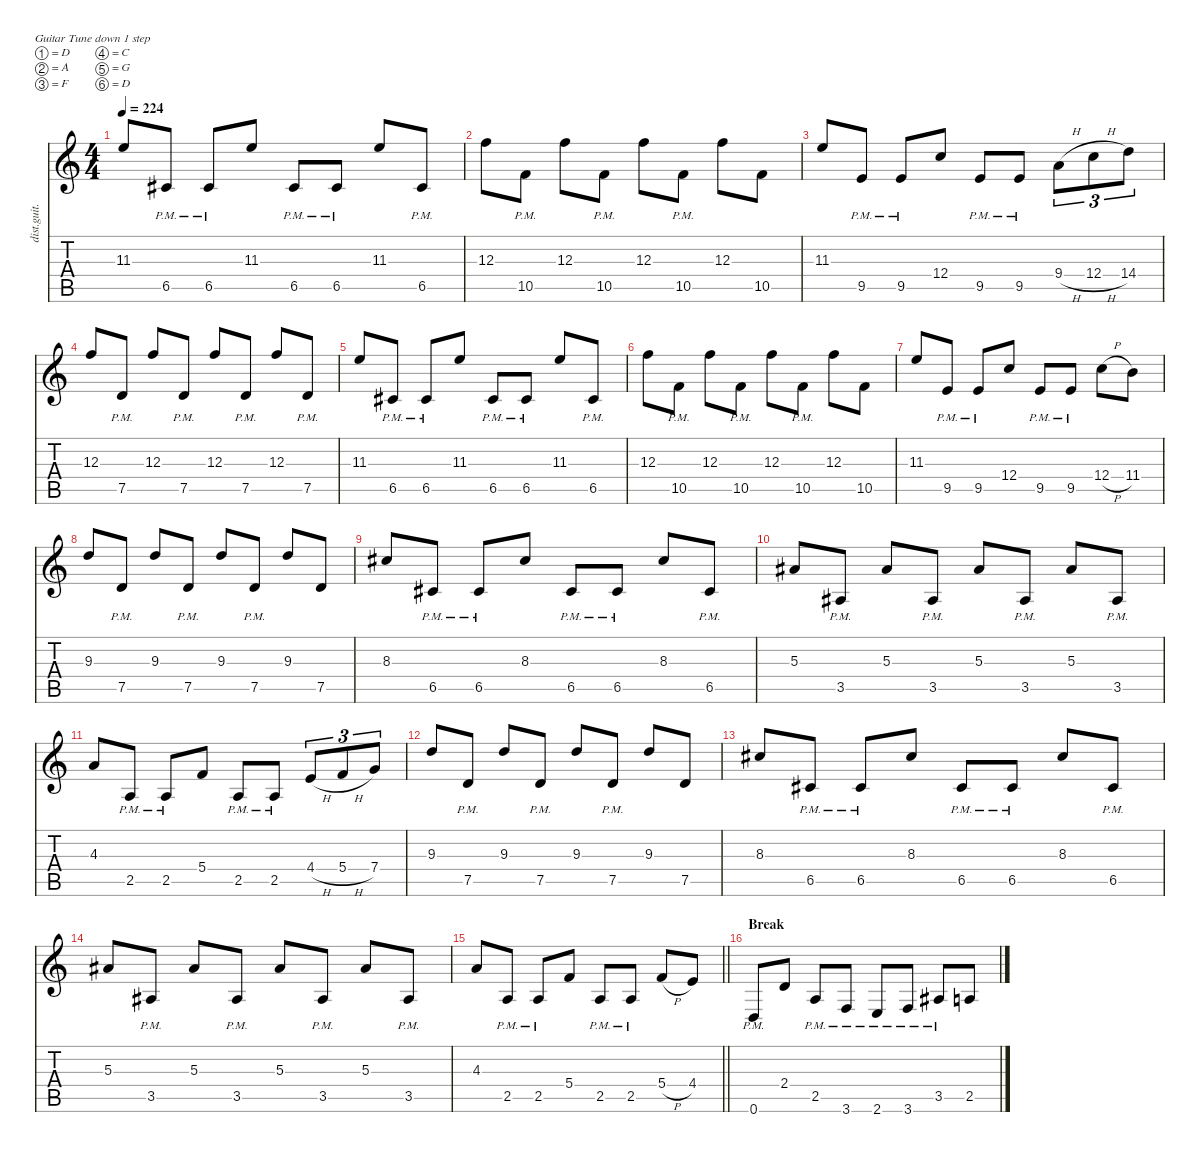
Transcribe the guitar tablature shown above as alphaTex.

\defaultSystemsLayout 4
\hideDynamics
\bracketExtendMode nobrackets
\otherSystemsTrackNameOrientation horizontal
\track ("Right Guitar" "dist.guit.") {instrument distortionguitar}
\staff {score tabs}
\tuning (D4 A3 F3 C3 G2 D2)
\ts (4 4)
\tempo 224
\clef g2
\ks c
11.3.8{dy f beam Up} 6.5{pm acc #}.8{beam Up} 6.5{pm acc #}.8{beam Up} 11.3.8{beam Up} 6.5{pm acc #}.8{beam Up} 6.5{pm acc #}.8{beam Up} 11.3.8{beam Up} 6.5{pm acc #}.8{beam Up} |
12.3.8{beam Down} 10.5{pm}.8{beam Down} 12.3.8{beam Down} 10.5{pm}.8{beam Down} 12.3.8{beam Down} 10.5{pm}.8{beam Down} 12.3.8{beam Down} 10.5.8{beam Down} |
11.3.8{beam Up} 9.5{pm}.8{beam Up} 9.5{pm}.8{beam Up} 12.4.8{beam Up} 9.5{pm}.8{beam Up} 9.5{pm}.8{beam Up} 9.4{h}.8{tu (3 2) beam Down} 12.4{h}.8{tu (3 2) beam Down} 14.4.8{tu (3 2) beam Down} |
12.3.8{beam Up} 7.5{pm}.8{beam Up} 12.3.8{beam Up} 7.5{pm}.8{beam Up} 12.3.8{beam Up} 7.5{pm}.8{beam Up} 12.3.8{beam Up} 7.5{pm}.8{beam Up} |
11.3.8{beam Up} 6.5{pm acc #}.8{beam Up} 6.5{pm acc #}.8{beam Up} 11.3.8{beam Up} 6.5{pm acc #}.8{beam Up} 6.5{pm acc #}.8{beam Up} 11.3.8{beam Up} 6.5{pm acc #}.8{beam Up} |
12.3.8{beam Down} 10.5{pm}.8{beam Down} 12.3.8{beam Down} 10.5{pm}.8{beam Down} 12.3.8{beam Down} 10.5{pm}.8{beam Down} 12.3.8{beam Down} 10.5.8{beam Down} |
11.3.8{beam Up} 9.5{pm}.8{beam Up} 9.5{pm}.8{beam Up} 12.4.8{beam Up} 9.5{pm}.8{beam Up} 9.5{pm}.8{beam Up} 12.4{h}.8{beam Down} 11.4.8{beam Down} |
9.3.8{beam Up} 7.5{pm}.8{beam Up} 9.3.8{beam Up} 7.5{pm}.8{beam Up} 9.3.8{beam Up} 7.5{pm}.8{beam Up} 9.3.8{beam Up} 7.5.8{beam Up} |
8.3{acc #}.8{beam Up} 6.5{pm acc #}.8{beam Up} 6.5{pm acc #}.8{beam Up} 8.3{acc #}.8{beam Up} 6.5{pm acc #}.8{beam Up} 6.5{pm acc #}.8{beam Up} 8.3{acc #}.8{beam Up} 6.5{pm acc #}.8{beam Up} |
5.3{acc #}.8{beam Up} 3.5{pm acc #}.8{beam Up} 5.3{acc #}.8{beam Up} 3.5{pm acc #}.8{beam Up} 5.3{acc #}.8{beam Up} 3.5{pm acc #}.8{beam Up} 5.3{acc #}.8{beam Up} 3.5{pm acc #}.8{beam Up} |
4.3.8{beam Up} 2.5{pm}.8{beam Up} 2.5{pm}.8{beam Up} 5.4.8{beam Up} 2.5{pm}.8{beam Up} 2.5{pm}.8{beam Up} 4.4{h}.8{tu (3 2) beam Up} 5.4{h}.8{tu (3 2) beam Up} 7.4.8{tu (3 2) beam Up} |
9.3.8{beam Up} 7.5{pm}.8{beam Up} 9.3.8{beam Up} 7.5{pm}.8{beam Up} 9.3.8{beam Up} 7.5{pm}.8{beam Up} 9.3.8{beam Up} 7.5.8{beam Up} |
8.3{acc #}.8{beam Up} 6.5{pm acc #}.8{beam Up} 6.5{pm acc #}.8{beam Up} 8.3{acc #}.8{beam Up} 6.5{pm acc #}.8{beam Up} 6.5{pm acc #}.8{beam Up} 8.3{acc #}.8{beam Up} 6.5{pm acc #}.8{beam Up} |
5.3{acc #}.8{beam Up} 3.5{pm acc #}.8{beam Up} 5.3{acc #}.8{beam Up} 3.5{pm acc #}.8{beam Up} 5.3{acc #}.8{beam Up} 3.5{pm acc #}.8{beam Up} 5.3{acc #}.8{beam Up} 3.5{pm acc #}.8{beam Up} |
\barLineRight lightlight
4.3.8{beam Up} 2.5{pm}.8{beam Up} 2.5{pm}.8{beam Up} 5.4.8{beam Up} 2.5{pm}.8{beam Up} 2.5{pm}.8{beam Up} 5.4{h}.8{beam Up} 4.4.8{beam Up} |
\section ("" "Break")
0.6{pm}.8{beam Up} 2.4.8{beam Up} 2.5{pm}.8{beam Up} 3.6{pm}.8{beam Up} 2.6{pm}.8{beam Up} 3.6{pm}.8{beam Up} 3.5{pm acc #}.8{beam Up} 2.5.8{beam Up}
